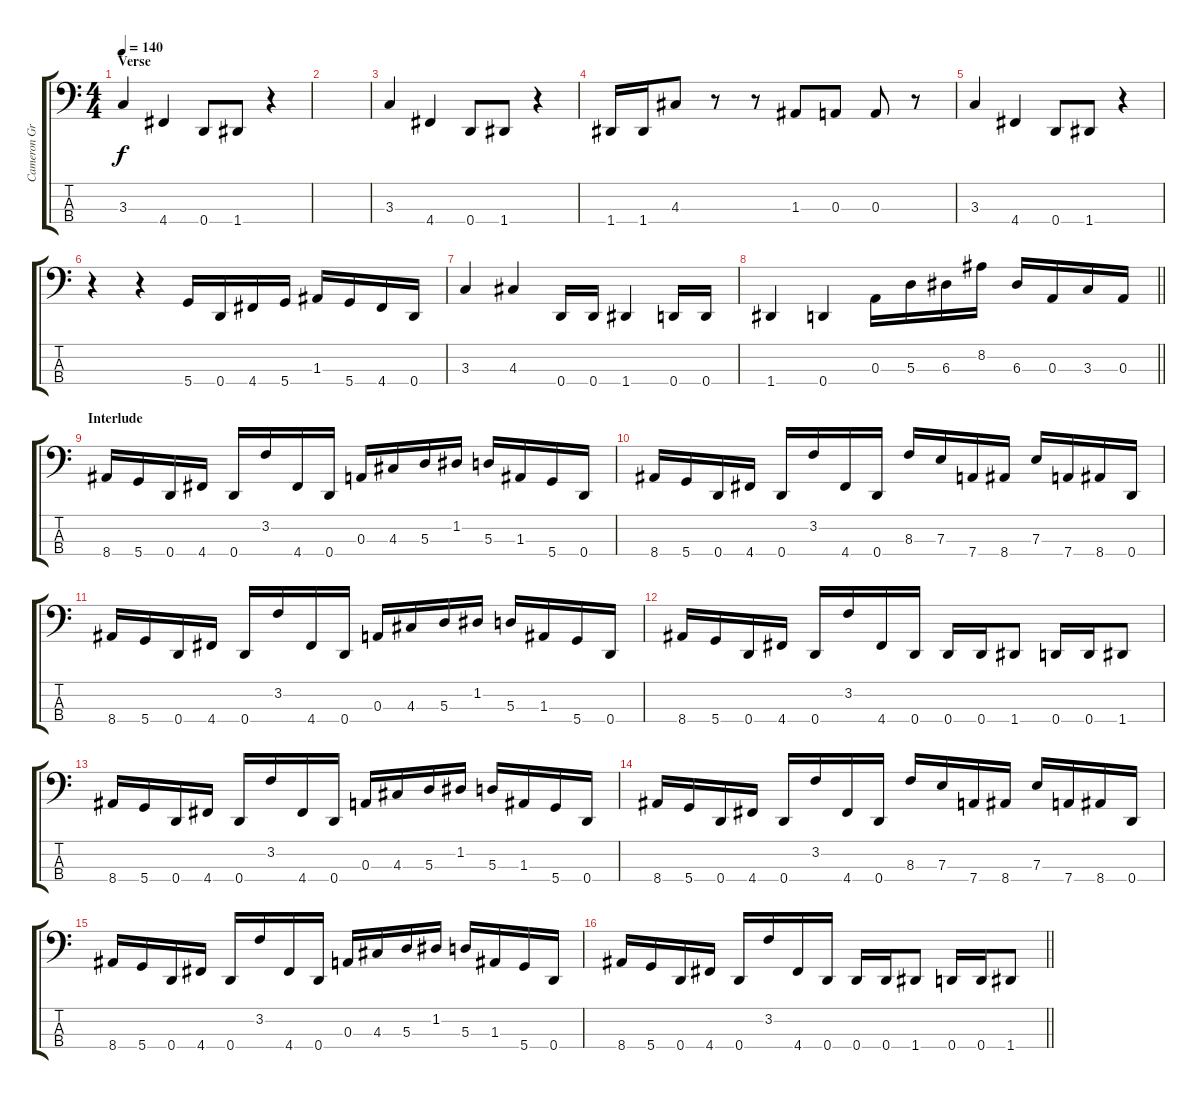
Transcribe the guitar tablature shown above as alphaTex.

\track ("Cameron Grant" "Cameron Gr") {instrument electricbasspick}
\staff {score tabs}
\tuning (G2 D2 A1 D1) {hide}
\ts (4 4)
\section ("" "Verse")
\tempo 140
\clef f4
\ks c
3.3.4{dy f} 4.4.4 0.4.8 1.4.8 r.4 |
|
3.3.4 4.4.4 0.4.8 1.4.8 r.4 |
1.4.16 1.4.16 4.3.8 r.8 r.8 1.3.8 0.3.8 0.3.8 r.8 |
3.3.4 4.4.4 0.4.8 1.4.8 r.4 |
r.4 r.4 5.4.16 0.4.16 4.4.16 5.4.16 1.3.16 5.4.16 4.4.16 0.4.16 |
3.3.4 4.3.4 0.4.16 0.4.16 1.4.4 0.4.16 0.4.16 |
\barLineRight lightlight
1.4.4 0.4.4 0.3.16 5.3.16 6.3.16 8.2.16 6.3.16 0.3.16 3.3.16 0.3.16 |
\section ("" "Interlude")
8.4.16 5.4.16 0.4.16 4.4.16 0.4.16 3.2.16 4.4.16 0.4.16 0.3.16 4.3.16 5.3.16 1.2.16 5.3.16 1.3.16 5.4.16 0.4.16 |
8.4.16 5.4.16 0.4.16 4.4.16 0.4.16 3.2.16 4.4.16 0.4.16 8.3.16 7.3.16 7.4.16 8.4.16 7.3.16 7.4.16 8.4.16 0.4.16 |
8.4.16 5.4.16 0.4.16 4.4.16 0.4.16 3.2.16 4.4.16 0.4.16 0.3.16 4.3.16 5.3.16 1.2.16 5.3.16 1.3.16 5.4.16 0.4.16 |
8.4.16 5.4.16 0.4.16 4.4.16 0.4.16 3.2.16 4.4.16 0.4.16 0.4.16 0.4.16 1.4.8 0.4.16 0.4.16 1.4.8 |
8.4.16 5.4.16 0.4.16 4.4.16 0.4.16 3.2.16 4.4.16 0.4.16 0.3.16 4.3.16 5.3.16 1.2.16 5.3.16 1.3.16 5.4.16 0.4.16 |
8.4.16 5.4.16 0.4.16 4.4.16 0.4.16 3.2.16 4.4.16 0.4.16 8.3.16 7.3.16 7.4.16 8.4.16 7.3.16 7.4.16 8.4.16 0.4.16 |
8.4.16 5.4.16 0.4.16 4.4.16 0.4.16 3.2.16 4.4.16 0.4.16 0.3.16 4.3.16 5.3.16 1.2.16 5.3.16 1.3.16 5.4.16 0.4.16 |
\barLineRight lightlight
8.4.16 5.4.16 0.4.16 4.4.16 0.4.16 3.2.16 4.4.16 0.4.16 0.4.16 0.4.16 1.4.8 0.4.16 0.4.16 1.4.8
